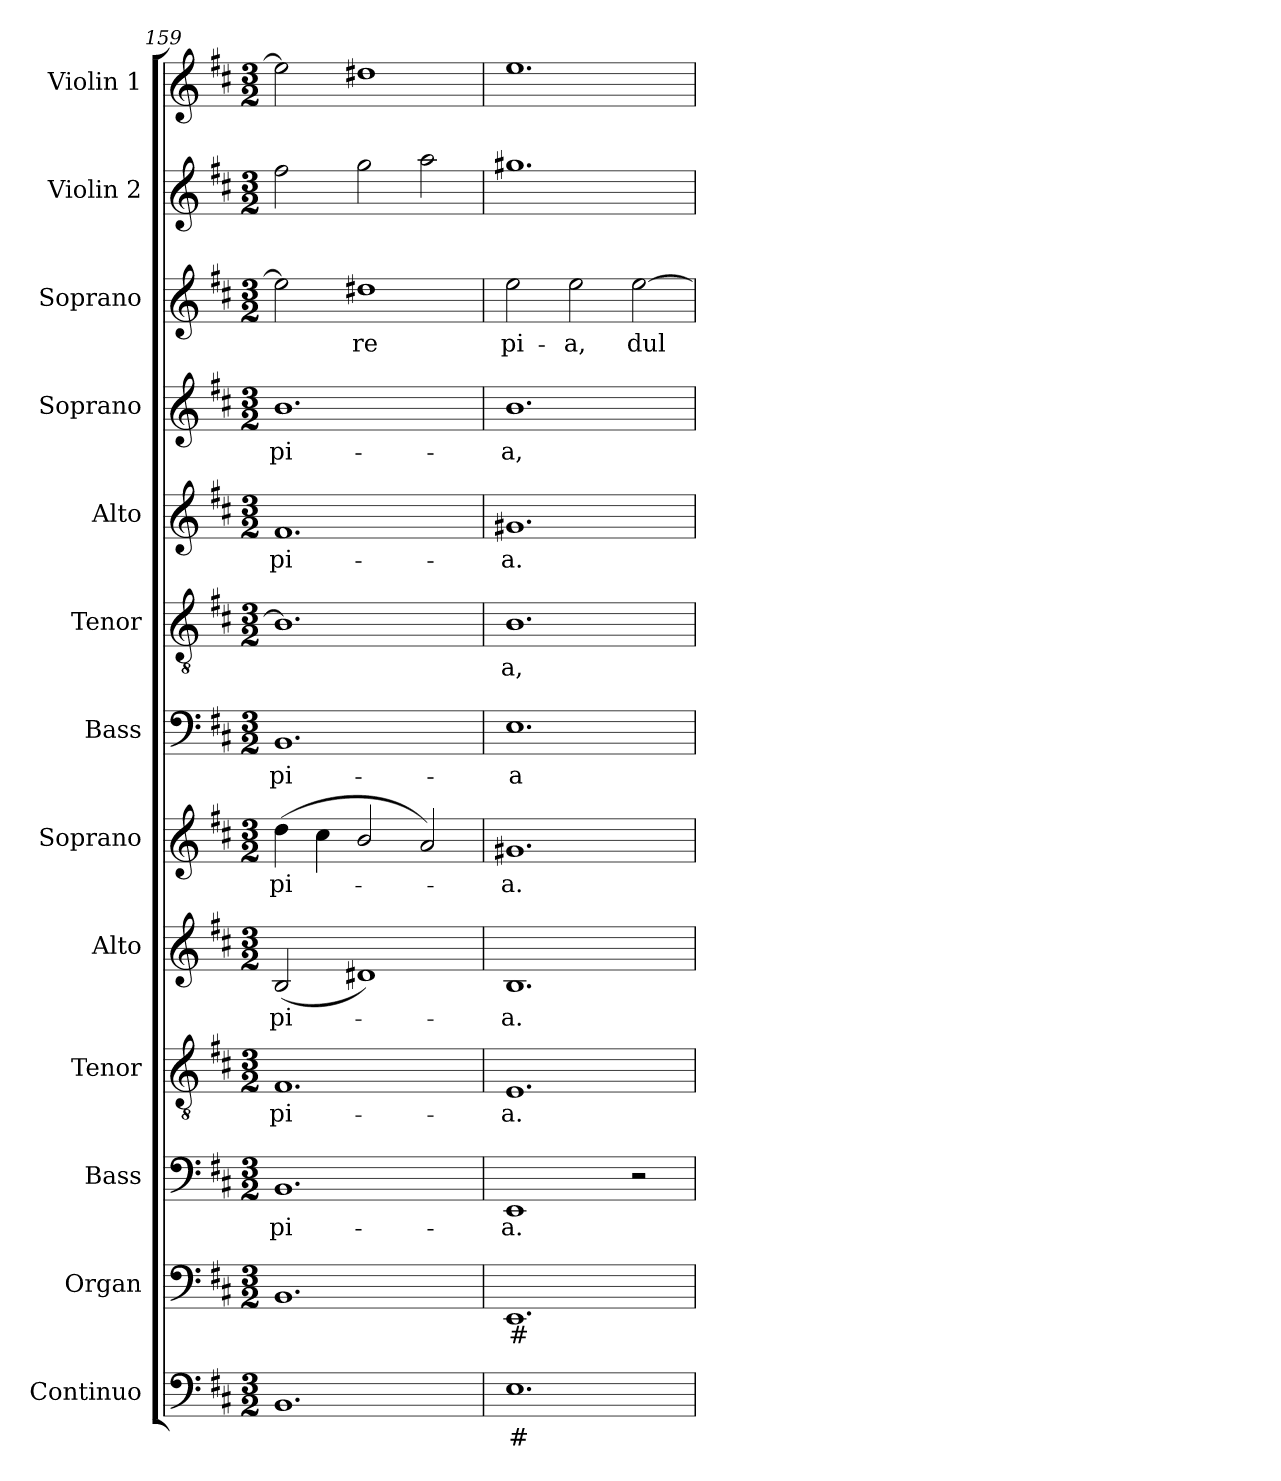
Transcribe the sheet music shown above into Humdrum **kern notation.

**kern	**text	**kern	**text	**kern	**text	**kern	**text	**kern	**text	**kern	**text	**kern	**text	**kern	**text	**kern	**text	**kern	**text	**kern	**text	**kern	**kern
*part13	*part13	*part12	*part12	*part11	*part11	*part10	*part10	*part9	*part9	*part8	*part8	*part7	*part7	*part6	*part6	*part5	*part5	*part4	*part4	*part3	*part3	*part2	*part1
*staff13	*staff13	*staff12	*staff12	*staff11	*staff11	*staff10	*staff10	*staff9	*staff9	*staff8	*staff8	*staff7	*staff7	*staff6	*staff6	*staff5	*staff5	*staff4	*staff4	*staff3	*staff3	*staff2	*staff1
*I"Continuo	*	*I"Organ	*	*I"Bass	*	*I"Tenor	*	*I"Alto	*	*I"Soprano	*	*I"Bass	*	*I"Tenor	*	*I"Alto	*	*I"Soprano	*	*I"Soprano	*	*I"Violin 2	*I"Violin 1
*I'Cont.	*	*I'Org.	*	*I'B.	*	*I'T.	*	*I'A.	*	*I'S.	*	*I'B.	*	*I'T.	*	*I'A.	*	*I'S.	*	*I'S.	*	*I'Vln. 2	*I'Vln. 1
*clefF4	*	*clefF4	*	*clefF4	*	*clefGv2	*	*clefG2	*	*clefG2	*	*clefF4	*	*clefGv2	*	*clefG2	*	*clefG2	*	*clefG2	*	*clefG2	*clefG2
*	*	*	*	*	*	*ITrd7c12	*	*	*	*	*	*	*	*ITrd7c12	*	*	*	*	*	*	*	*	*
*k[f#c#]	*	*k[f#c#]	*	*k[f#c#]	*	*k[f#c#]	*	*k[f#c#]	*	*k[f#c#]	*	*k[f#c#]	*	*k[f#c#]	*	*k[f#c#]	*	*k[f#c#]	*	*k[f#c#]	*	*k[f#c#]	*k[f#c#]
*D:	*	*D:	*	*D:	*	*D:	*	*D:	*	*D:	*	*D:	*	*D:	*	*D:	*	*D:	*	*D:	*	*D:	*D:
*M3/2	*	*M3/2	*	*M3/2	*	*M3/2	*	*M3/2	*	*M3/2	*	*M3/2	*	*M3/2	*	*M3/2	*	*M3/2	*	*M3/2	*	*M3/2	*M3/2
=159	=159	=159	=159	=159	=159	=159	=159	=159	=159	=159	=159	=159	=159	=159	=159	=159	=159	=159	=159	=159	=159	=159	=159
!	!	!	!	!	!LO:LY:b:color=#000000	!	!	!	!	!	!	!	!	!	!	!	!	!	!	!	!	!	!
!	!	!	!	!	!	!	!LO:LY:b:color=#000000	!	!	!	!	!	!	!	!	!	!	!	!	!	!	!	!
!	!	!	!	!	!	!	!	!	!LO:LY:b:color=#000000	!	!	!	!	!	!	!	!	!	!	!	!	!	!
!	!	!	!	!	!	!	!	!	!	!	!LO:LY:b:color=#000000	!	!	!	!	!	!	!	!	!	!	!	!
!	!	!	!	!	!	!	!	!	!	!	!	!	!LO:LY:b:color=#000000	!	!	!	!	!	!	!	!	!	!
!	!	!	!	!	!	!	!	!	!	!	!	!	!	!	!	!	!LO:LY:b:color=#000000	!	!	!	!	!	!
!	!	!	!	!	!	!	!	!	!	!	!	!	!	!	!	!	!	!	!LO:LY:b:color=#000000	!	!	!	!
1.BBi	.	1.BBi	.	1.BBi	pi-	1.FF#i	pi-	(2Bi/	pi-	(4ddi\	pi-	1.BBi	pi-	1.BBi]	.	1.f#i	pi-	1.bi	pi-	2eei\]	.	2ff#i\	2eei\]
.	.	.	.	.	.	.	.	.	.	4cc#i\	.	.	.	.	.	.	.	.	.	.	.	.	.
!	!	!	!	!	!	!	!	!	!	!	!	!	!	!	!	!	!	!	!	!	!LO:LY:b:color=#000000	!	!
.	.	.	.	.	.	.	.	1d#Xi)	.	2bi/	.	.	.	.	.	.	.	.	.	1dd#Xi	-re	2ggi\	1dd#Xi
.	.	.	.	.	.	.	.	.	.	2ai/)	.	.	.	.	.	.	.	.	.	.	.	2aai\	.
=160	=160	=160	=160	=160	=160	=160	=160	=160	=160	=160	=160	=160	=160	=160	=160	=160	=160	=160	=160	=160	=160	=160	=160
!	!LO:LY:b:color=#000000	!	!	!	!	!	!	!	!	!	!	!	!	!	!	!	!	!	!	!	!	!	!
!	!	!	!LO:LY:b:color=#000000	!	!	!	!	!	!	!	!	!	!	!	!	!	!	!	!	!	!	!	!
!	!	!	!	!	!LO:LY:b:color=#000000	!	!	!	!	!	!	!	!	!	!	!	!	!	!	!	!	!	!
!	!	!	!	!	!	!	!LO:LY:b:color=#000000	!	!	!	!	!	!	!	!	!	!	!	!	!	!	!	!
!	!	!	!	!	!	!	!	!	!LO:LY:b:color=#000000	!	!	!	!	!	!	!	!	!	!	!	!	!	!
!	!	!	!	!	!	!	!	!	!	!	!LO:LY:b:color=#000000	!	!	!	!	!	!	!	!	!	!	!	!
!	!	!	!	!	!	!	!	!	!	!	!	!	!LO:LY:b:color=#000000	!	!	!	!	!	!	!	!	!	!
!	!	!	!	!	!	!	!	!	!	!	!	!	!	!	!LO:LY:b:color=#000000	!	!	!	!	!	!	!	!
!	!	!	!	!	!	!	!	!	!	!	!	!	!	!	!	!	!LO:LY:b:color=#000000	!	!	!	!	!	!
!	!	!	!	!	!	!	!	!	!	!	!	!	!	!	!	!	!	!	!LO:LY:b:color=#000000	!	!	!	!
!	!	!	!	!	!	!	!	!	!	!	!	!	!	!	!	!	!	!	!	!	!LO:LY:b:color=#000000	!	!
1.Ei	#	1.EEi	#	1EEi	-a.	1.EEi	-a.	1.Bi	-a.	1.g#Xi	-a.	1.Ei	-a	1.BBi	-a,	1.g#Xi	-a.	1.bi	-a,	2eei\	pi-	1.gg#Xi	1.eei
!	!	!	!	!	!	!	!	!	!	!	!	!	!	!	!	!	!	!	!	!	!LO:LY:b:color=#000000	!	!
.	.	.	.	.	.	.	.	.	.	.	.	.	.	.	.	.	.	.	.	2eei\	-a,	.	.
!	!	!	!	!	!	!	!	!	!	!	!	!	!	!	!	!	!	!	!	!	!LO:LY:b:color=#000000	!	!
.	.	.	.	2r	.	.	.	.	.	.	.	.	.	.	.	.	.	.	.	[>2eei\	dul-	.	.
=	=	=	=	=	=	=	=	=	=	=	=	=	=	=	=	=	=	=	=	=	=	=	=
*-	*-	*-	*-	*-	*-	*-	*-	*-	*-	*-	*-	*-	*-	*-	*-	*-	*-	*-	*-	*-	*-	*-	*-
